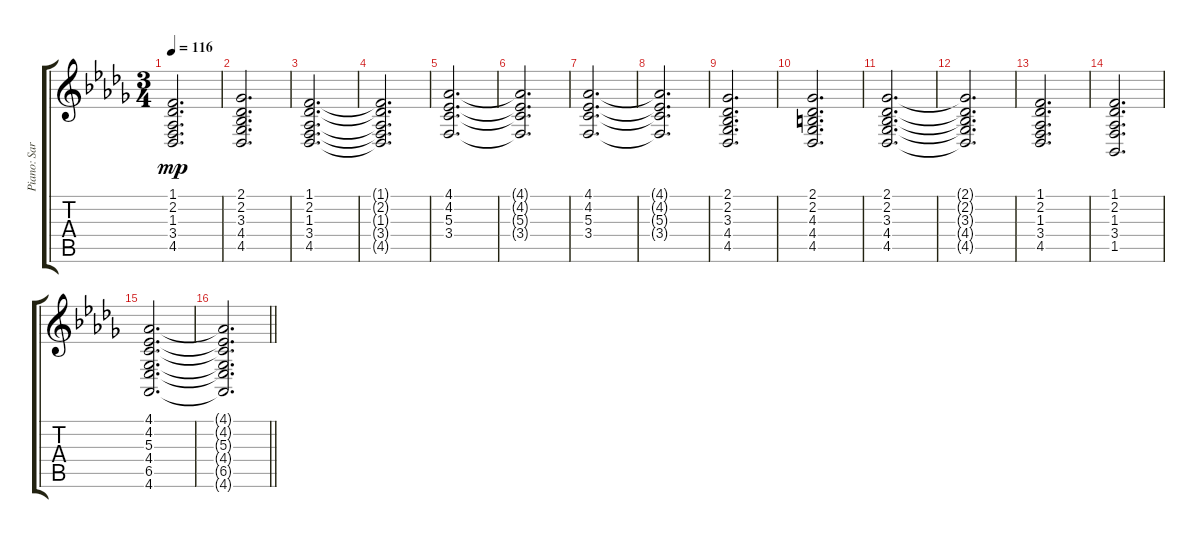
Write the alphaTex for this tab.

\track ("Piano: Sarah" "Piano: Sar") {instrument electricpiano1}
\staff {score tabs}
\tuning (E4 B3 G3 D3 A2 E2) {hide}
\ts (3 4)
\tempo 116
\clef g2
\ks db
(1.1 2.2 1.3 3.4 4.5).2{d dy mp} |
(2.1 2.2 3.3 4.4 4.5).2{d} |
(1.1 2.2 1.3 3.4 4.5).2{d} |
(1.1{t} 2.2{t} 1.3{t} 3.4{t} 4.5{t}).2{d} |
(4.1 4.2 5.3 3.4).2{d} |
(4.1{t} 4.2{t} 5.3{t} 3.4{t}).2{d} |
(4.1 4.2 5.3 3.4).2{d} |
(4.1{t} 4.2{t} 5.3{t} 3.4{t}).2{d} |
(2.1 2.2 3.3 4.4 4.5).2{d} |
(2.1 2.2 4.3 4.4 4.5).2{d} |
(2.1 2.2 3.3 4.4 4.5).2{d} |
(2.1{t} 2.2{t} 3.3{t} 4.4{t} 4.5{t}).2{d} |
(1.1 2.2 1.3 3.4 4.5).2{d} |
(1.1 2.2 1.3 3.4 1.5).2{d} |
(4.1 4.2 5.3 4.4 6.5 4.6).2{d} |
\barLineRight lightlight
(4.1{t} 4.2{t} 5.3{t} 4.4{t} 6.5{t} 4.6{t}).2{d}
